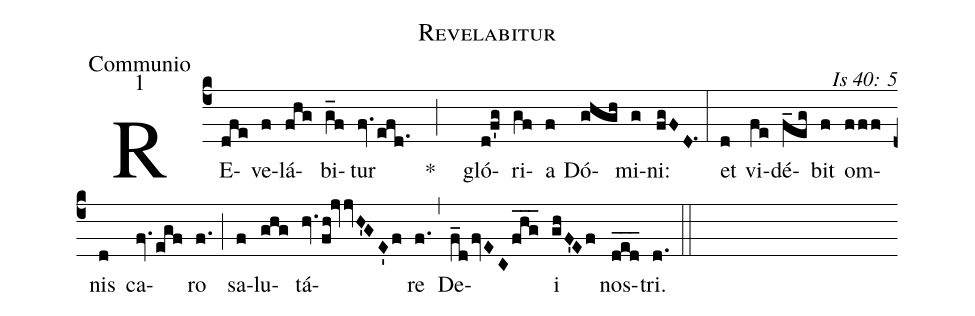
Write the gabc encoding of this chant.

name: Revelabitur;
office-part: Communio;
mode: 1;
commentary: Is 40: 5;
%%
(c4) RE(dfe)ve(f)lá(fhg)bi(g_f)tur(fv.efd.1) ~~~~~~~*~~~(;) gló(d!f'g)ri(gf)a(f) Dó(ghgh)mi(g)ni:(fgFD.1) (:)
et(d) vi(fe)dé(f_eg)bit(f) om(fff)nis(d) ca(fv.egf)ro(f.) (;) sa(f)lu(ghg)tá(hv.fh!jvvH'GE'f)re(f.) (,) De(f_dfvECfhg___)i(ghF'Ef) nos(d_e_d_)tri.(d.) (::)
